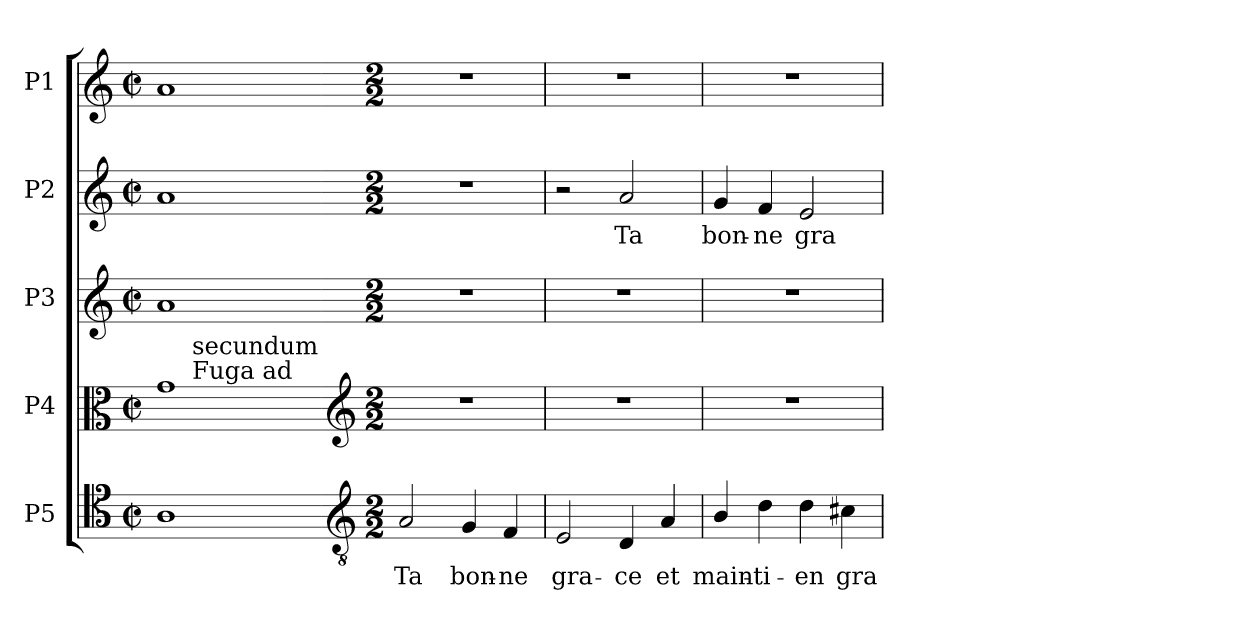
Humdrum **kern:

**kern	**text	**kern	**kern	**kern	**text	**kern
*part5	*part5	*part4	*part3	*part2	*part2	*part1
*staff5	*staff5	*staff4	*staff3	*staff2	*staff2	*staff1
*I"P5	*	*I"P4	*I"P3	*I"P2	*	*I"P1
!!LO:PB:g=z
*clefC4	*	*clefC3	*clefG2	*clefG2	*	*clefG2
*ITrd7c12	*	*	*	*	*	*
*k[]	*	*k[]	*k[]	*k[]	*	*k[]
*C:	*	*C:	*C:	*C:	*	*C:
*M2/2	*	*M2/2	*M2/2	*M2/2	*	*M2/2
*met(c|)	*	*met(c|)	*met(c|)	*met(c|)	*	*met(c|)
=1	=1	=1	=1	=1	=1	=1
*	*	*^	*	*	*	*
1AAi	.	1gi	8ryy	1ai	1ai	.	1ai
.	.	.	64ryy	.	.	.	.
!	!	!	!LO:TX:a:t=Fuga ad	!	!	!	!
!	!	!	!LO:TX:t=secundum	!	!	!	!
.	.	.	2ryy	.	.	.	.
.	.	.	4ryy	.	.	.	.
.	.	.	16..ryy	.	.	.	.
*	*	*v	*v	*	*	*	*
=1-	=1-	=1-	=1-	=1-	=1-	=1-
*clefGv2	*	*clefG2	*	*	*	*
*M2/2	*	*M2/2	*M2/2	*M2/2	*	*M2/2
*	*	*^	*	*	*	*
!	!LO:LY:b:color=#000000	!	!	!	!	!	!
*	*	*v	*v	*	*	*	*
2AAi/	Ta	1r	1r	1r	.	1r
!	!LO:LY:b:color=#000000	!	!	!	!	!
4GGi/	bon-	.	.	.	.	.
!	!LO:LY:b:color=#000000	!	!	!	!	!
4FFi/	-ne	.	.	.	.	.
=2	=2	=2	=2	=2	=2	=2
!	!LO:LY:b:color=#000000	!	!	!	!	!
2EEi/	gra-	1r	1r	2r	.	1r
!	!LO:LY:b:color=#000000	!	!	!	!	!
!	!	!	!	!	!LO:LY:b:color=#000000	!
4DDi/	-ce	.	.	2ai/	Ta	.
!	!LO:LY:b:color=#000000	!	!	!	!	!
4AAi/	et	.	.	.	.	.
=3	=3	=3	=3	=3	=3	=3
!	!LO:LY:b:color=#000000	!	!	!	!	!
!	!	!	!	!	!LO:LY:b:color=#000000	!
4BBi/	main-	1r	1r	4gi/	bon-	1r
!	!LO:LY:b:color=#000000	!	!	!	!	!
!	!	!	!	!	!LO:LY:b:color=#000000	!
4Di\	-ti-	.	.	4fi/	-ne	.
!	!LO:LY:b:color=#000000	!	!	!	!	!
!	!	!	!	!	!LO:LY:b:color=#000000	!
4Di\	-en	.	.	2ei/	gra-	.
!	!LO:LY:b:color=#000000	!	!	!	!	!
4C#Xi\	gra-	.	.	.	.	.
=	=	=	=	=	=	=
*-	*-	*-	*-	*-	*-	*-
